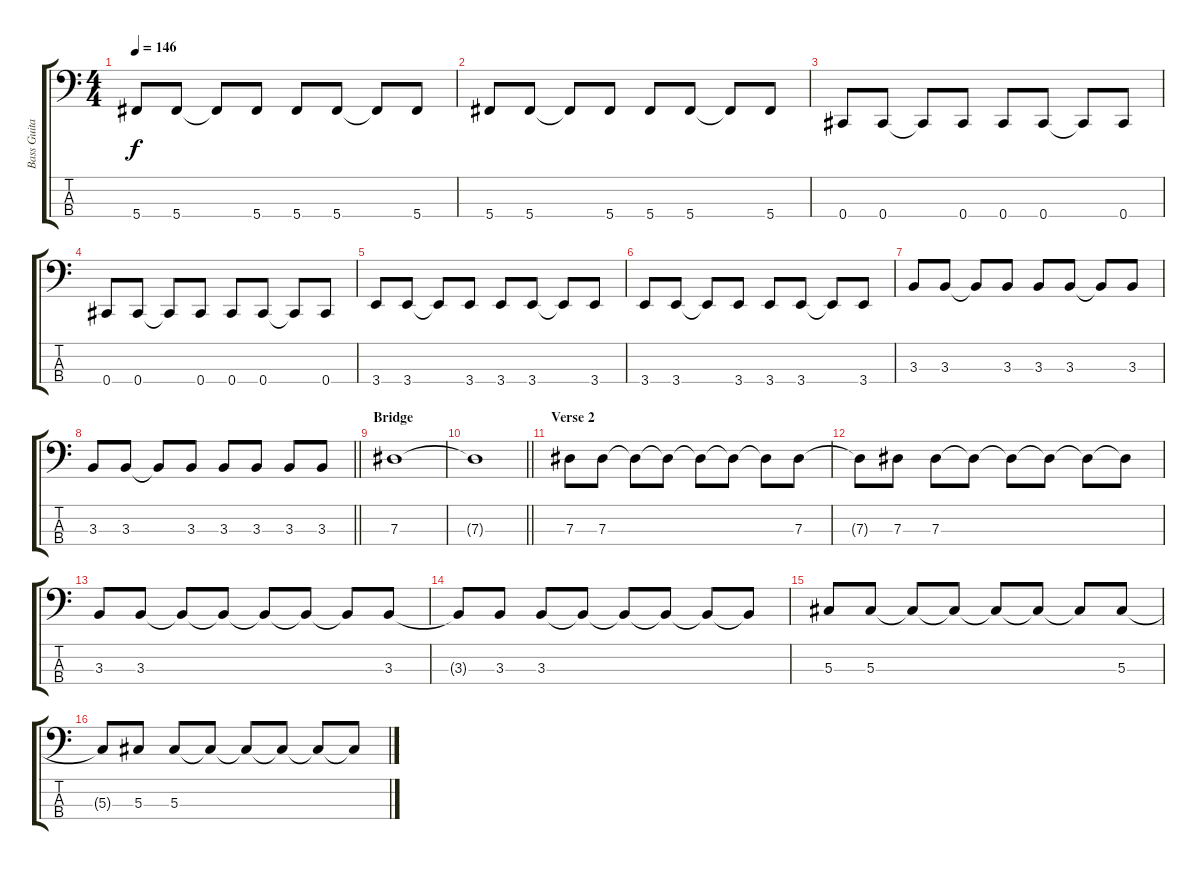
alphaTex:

\track ("Bass Guitar" "Bass Guita") {instrument electricbassfinger}
\staff {score tabs}
\tuning (Gb2 Db2 Ab1 Db1) {hide}
\ts (4 4)
\tempo 146
\clef f4
\ks c
5.4.8{dy f} 5.4.8 5.4{t}.8 5.4.8 5.4.8 5.4.8 5.4{t}.8 5.4.8 |
5.4.8 5.4.8 5.4{t}.8 5.4.8 5.4.8 5.4.8 5.4{t}.8 5.4.8 |
0.4.8 0.4.8 0.4{t}.8 0.4.8 0.4.8 0.4.8 0.4{t}.8 0.4.8 |
0.4.8 0.4.8 0.4{t}.8 0.4.8 0.4.8 0.4.8 0.4{t}.8 0.4.8 |
3.4.8 3.4.8 3.4{t}.8 3.4.8 3.4.8 3.4.8 3.4{t}.8 3.4.8 |
3.4.8 3.4.8 3.4{t}.8 3.4.8 3.4.8 3.4.8 3.4{t}.8 3.4.8 |
3.3.8 3.3.8 3.3{t}.8 3.3.8 3.3.8 3.3.8 3.3{t}.8 3.3.8 |
\barLineRight lightlight
3.3.8 3.3.8 3.3{t}.8 3.3.8 3.3.8 3.3.8 3.3.8 3.3.8 |
\section ("" "Bridge")
7.3.1 |
\barLineRight lightlight
7.3{t}.1 |
\section ("" "Verse 2")
7.3.8 7.3.8 7.3{t}.8 7.3{t}.8 7.3{t}.8 7.3{t}.8 7.3{t}.8 7.3.8 |
7.3{t}.8 7.3.8 7.3.8 7.3{t}.8 7.3{t}.8 7.3{t}.8 7.3{t}.8 7.3{t}.8 |
3.3.8 3.3.8 3.3{t}.8 3.3{t}.8 3.3{t}.8 3.3{t}.8 3.3{t}.8 3.3.8 |
3.3{t}.8 3.3.8 3.3.8 3.3{t}.8 3.3{t}.8 3.3{t}.8 3.3{t}.8 3.3{t}.8 |
5.3.8 5.3.8 5.3{t}.8 5.3{t}.8 5.3{t}.8 5.3{t}.8 5.3{t}.8 5.3.8 |
5.3{t}.8 5.3.8 5.3.8 5.3{t}.8 5.3{t}.8 5.3{t}.8 5.3{t}.8 5.3{t}.8
